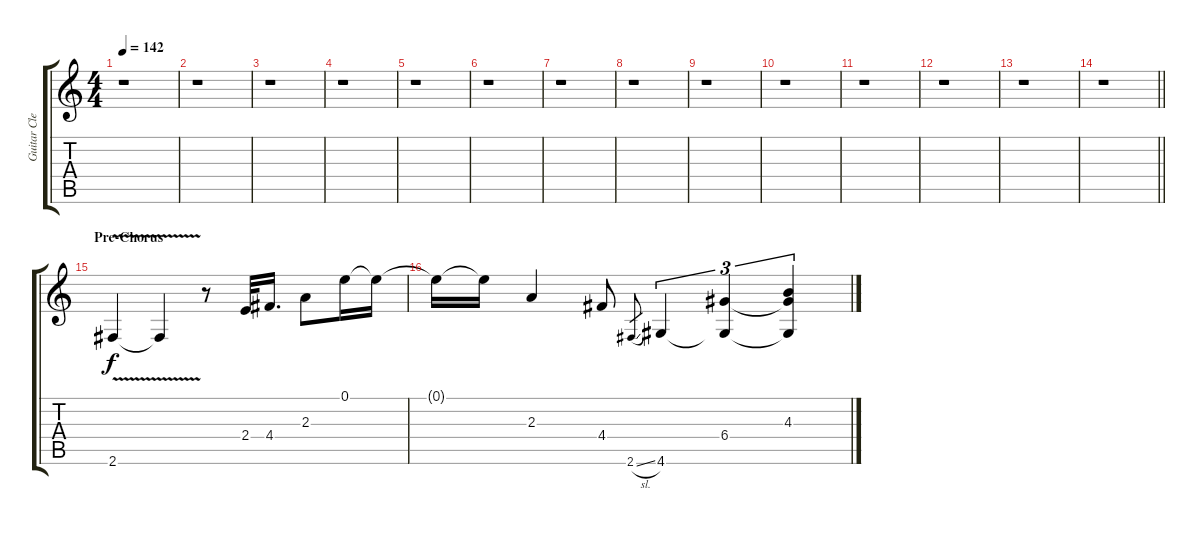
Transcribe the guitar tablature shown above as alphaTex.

\track ("Guitar Clean" "Guitar Cle") {instrument electricguitarclean}
\staff {score tabs}
\tuning (E4 B3 G3 D3 A2 E2) {hide}
\ts (4 4)
\tempo 142
\clef g2
\ks c
r.1{dy f} |
r.1 |
r.1 |
r.1 |
r.1 |
r.1 |
r.1 |
r.1 |
r.1 |
r.1 |
r.1 |
r.1 |
r.1 |
\barLineRight lightlight
r.1 |
\section ("" "Pre-Chorus")
2.6{v}.4 2.6{t}.4 r.8 2.4.32 4.4.16{d} 2.3.8 0.1.16 0.1{t}.16 |
0.1{t}.16 0.1{t}.16 2.3.4 4.4.8 2.6{sl}.8{gr} 4.6.4{tu (3 2)} (6.4 4.6{t}).4{tu (3 2)} (4.3 6.4{t} 4.6{t}).4{tu (3 2)}
